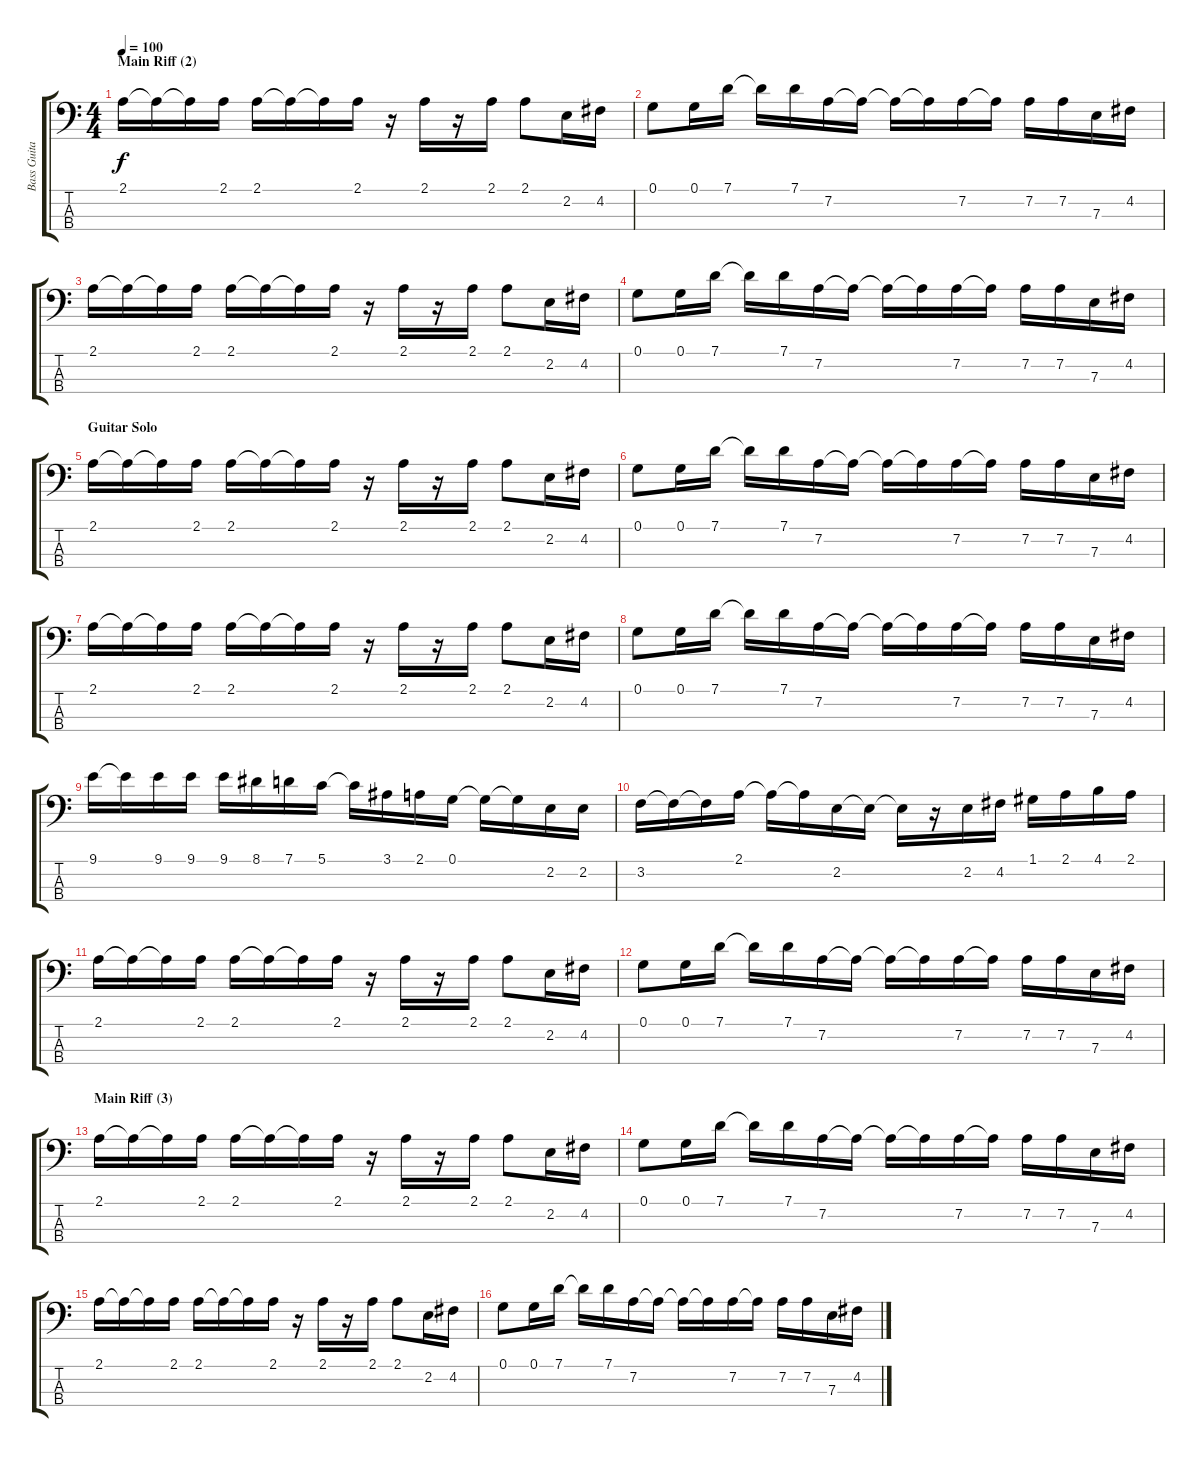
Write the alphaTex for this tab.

\track ("Bass Guitar" "Bass Guita") {instrument electricbassfinger}
\staff {score tabs}
\tuning (G2 D2 A1 E1) {hide}
\ts (4 4)
\section ("" "Main Riff (2)")
\tempo 100
\clef f4
\ks c
2.1.16{dy f} 2.1{t}.16 2.1{t}.16 2.1.16 2.1.16 2.1{t}.16 2.1{t}.16 2.1.16 r.16 2.1.16 r.16 2.1.16 2.1.8 2.2.16 4.2.16 |
0.1.8 0.1.16 7.1.16 7.1{t}.16 7.1.16 7.2.16 7.2{t}.16 7.2{t}.16 7.2{t}.16 7.2.16 7.2{t}.16 7.2.16 7.2.16 7.3.16 4.2.16 |
2.1.16 2.1{t}.16 2.1{t}.16 2.1.16 2.1.16 2.1{t}.16 2.1{t}.16 2.1.16 r.16 2.1.16 r.16 2.1.16 2.1.8 2.2.16 4.2.16 |
0.1.8 0.1.16 7.1.16 7.1{t}.16 7.1.16 7.2.16 7.2{t}.16 7.2{t}.16 7.2{t}.16 7.2.16 7.2{t}.16 7.2.16 7.2.16 7.3.16 4.2.16 |
\section ("" "Guitar Solo")
2.1.16 2.1{t}.16 2.1{t}.16 2.1.16 2.1.16 2.1{t}.16 2.1{t}.16 2.1.16 r.16 2.1.16 r.16 2.1.16 2.1.8 2.2.16 4.2.16 |
0.1.8 0.1.16 7.1.16 7.1{t}.16 7.1.16 7.2.16 7.2{t}.16 7.2{t}.16 7.2{t}.16 7.2.16 7.2{t}.16 7.2.16 7.2.16 7.3.16 4.2.16 |
2.1.16 2.1{t}.16 2.1{t}.16 2.1.16 2.1.16 2.1{t}.16 2.1{t}.16 2.1.16 r.16 2.1.16 r.16 2.1.16 2.1.8 2.2.16 4.2.16 |
0.1.8 0.1.16 7.1.16 7.1{t}.16 7.1.16 7.2.16 7.2{t}.16 7.2{t}.16 7.2{t}.16 7.2.16 7.2{t}.16 7.2.16 7.2.16 7.3.16 4.2.16 |
9.1.16 9.1{t}.16 9.1.16 9.1.16 9.1.16 8.1.16 7.1.16 5.1.16 5.1{t}.16 3.1.16 2.1.16 0.1.16 0.1{t}.16 0.1{t}.16 2.2.16 2.2.16 |
3.2.16 3.2{t}.16 3.2{t}.16 2.1.16 2.1{t}.16 2.1{t}.16 2.2.16 2.2{t}.16 2.2{t}.16 r.16 2.2.16 4.2.16 1.1.16 2.1.16 4.1.16 2.1.16 |
2.1.16 2.1{t}.16 2.1{t}.16 2.1.16 2.1.16 2.1{t}.16 2.1{t}.16 2.1.16 r.16 2.1.16 r.16 2.1.16 2.1.8 2.2.16 4.2.16 |
0.1.8 0.1.16 7.1.16 7.1{t}.16 7.1.16 7.2.16 7.2{t}.16 7.2{t}.16 7.2{t}.16 7.2.16 7.2{t}.16 7.2.16 7.2.16 7.3.16 4.2.16 |
\section ("" "Main Riff (3)")
2.1.16 2.1{t}.16 2.1{t}.16 2.1.16 2.1.16 2.1{t}.16 2.1{t}.16 2.1.16 r.16 2.1.16 r.16 2.1.16 2.1.8 2.2.16 4.2.16 |
0.1.8 0.1.16 7.1.16 7.1{t}.16 7.1.16 7.2.16 7.2{t}.16 7.2{t}.16 7.2{t}.16 7.2.16 7.2{t}.16 7.2.16 7.2.16 7.3.16 4.2.16 |
2.1.16 2.1{t}.16 2.1{t}.16 2.1.16 2.1.16 2.1{t}.16 2.1{t}.16 2.1.16 r.16 2.1.16 r.16 2.1.16 2.1.8 2.2.16 4.2.16 |
0.1.8 0.1.16 7.1.16 7.1{t}.16 7.1.16 7.2.16 7.2{t}.16 7.2{t}.16 7.2{t}.16 7.2.16 7.2{t}.16 7.2.16 7.2.16 7.3.16 4.2.16
